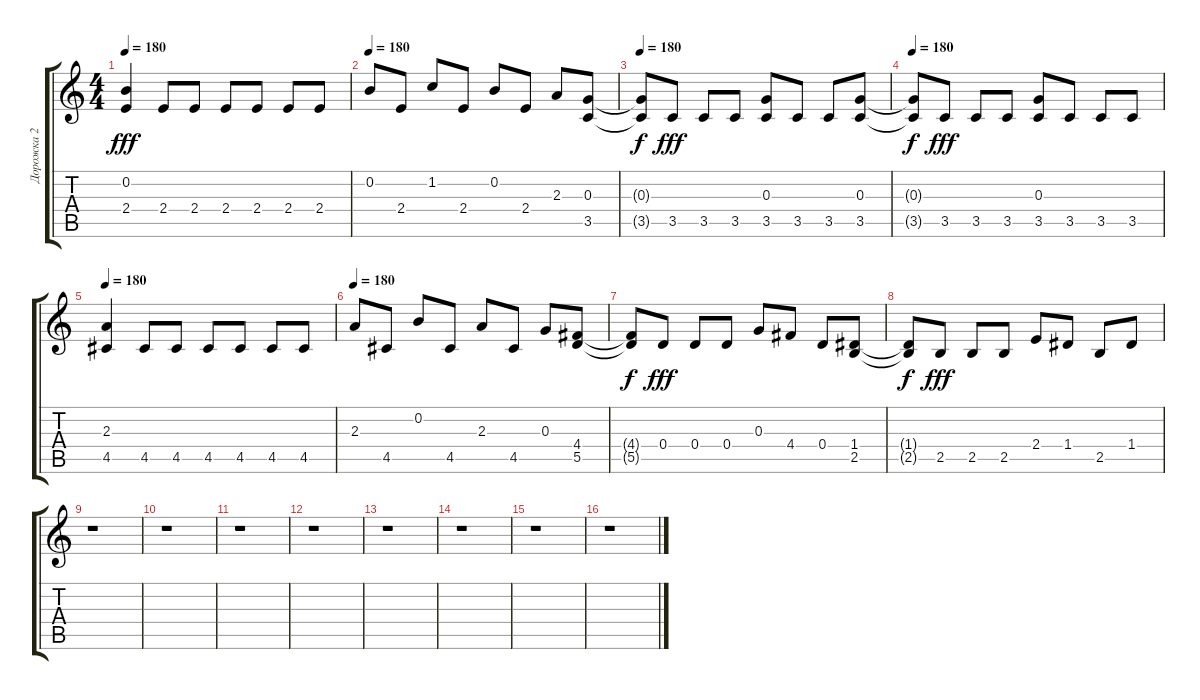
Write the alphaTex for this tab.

\track ("Дорожка 2" "Дорожка 2") {instrument distortionguitar}
\staff {score tabs}
\tuning (E4 B3 G3 D3 A2 E2) {hide}
\ts (4 4)
\tempo 180
\clef g2
\ks c
(0.2 2.4).4{dy fff} 2.4.8 2.4.8 2.4.8 2.4.8 2.4.8 2.4.8 |
\tempo 180
0.2.8 2.4.8 1.2.8 2.4.8 0.2.8 2.4.8 2.3.8 (0.3 3.5).8 |
\tempo 180
(0.3{t} 3.5{t}).8{dy f} 3.5.8{dy fff} 3.5.8 3.5.8 (0.3 3.5).8 3.5.8 3.5.8 (0.3 3.5).8 |
\tempo 180
(0.3{t} 3.5{t}).8{dy f} 3.5.8{dy fff} 3.5.8 3.5.8 (0.3 3.5).8 3.5.8 3.5.8 3.5.8 |
\tempo 180
(2.3 4.5).4 4.5.8 4.5.8 4.5.8 4.5.8 4.5.8 4.5.8 |
\tempo 180
2.3.8 4.5.8 0.2.8 4.5.8 2.3.8 4.5.8 0.3.8 (4.4 5.5).8 |
(4.4{t} 5.5{t}).8{dy f} 0.4.8{dy fff} 0.4.8 0.4.8 0.3.8 4.4.8 0.4.8 (1.4 2.5).8 |
(1.4{t} 2.5{t}).8{dy f} 2.5.8{dy fff} 2.5.8 2.5.8 2.4.8 1.4.8 2.5.8 1.4.8 |
r.1 |
r.1 |
r.1 |
r.1 |
r.1 |
r.1 |
r.1 |
r.1
